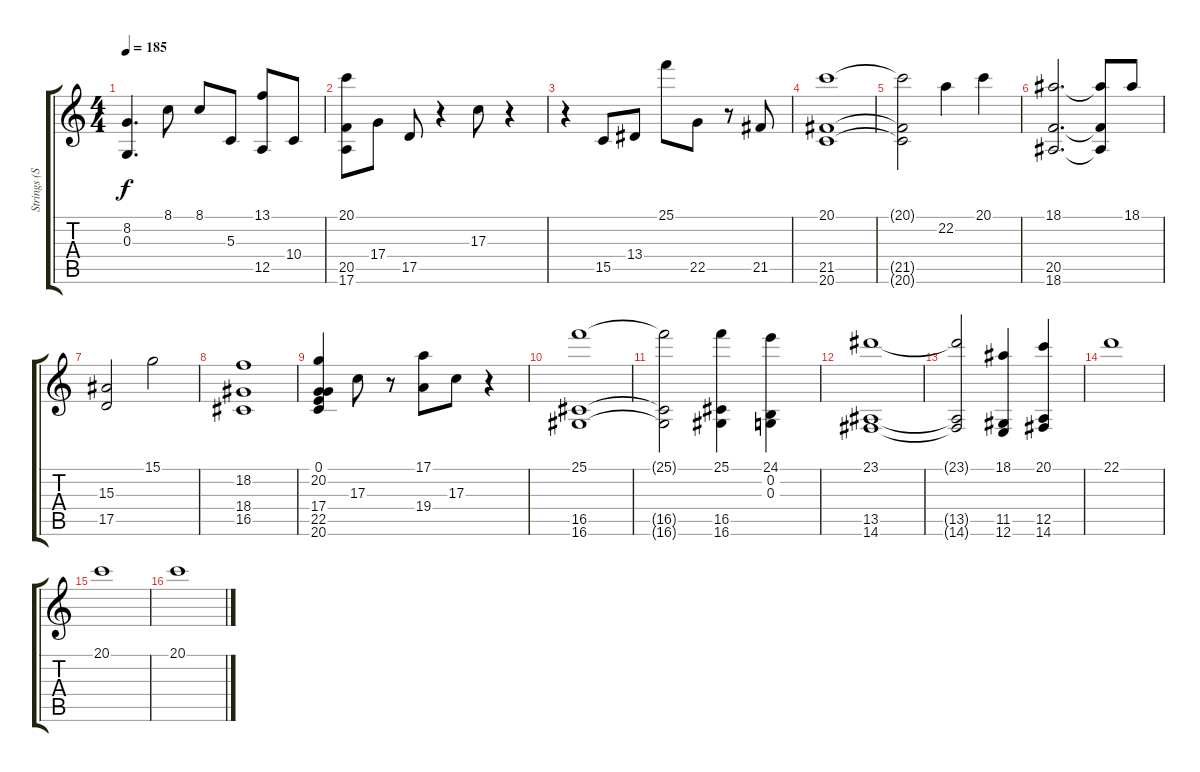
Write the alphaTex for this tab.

\track ("Strings (Synth II)" "Strings (S") {instrument stringensemble1}
\staff {score tabs}
\tuning (E4 B3 G3 D3 A2 E2) {hide}
\ts (4 4)
\tempo 185
\clef g2
\ks c
(8.2 0.3).4{d dy f} 8.1.8 8.1.8 5.3.8 (13.1 12.5).8 10.4.8 |
(20.1 20.5 17.6).8 17.4.8 17.5.8 r.4 17.3.8 r.4 |
r.4 15.5.8 13.4.8 25.1.8 22.5.8 r.8 21.5.8 |
(20.1 21.5 20.6).1 |
(20.1{t} 21.5{t} 20.6{t}).2 22.2.4 20.1.4 |
(18.1 20.5 18.6).2{d} (18.1{t} 20.5{t} 18.6{t}).8 18.1.8 |
(15.3 17.5).2 15.1.2 |
(18.2 18.4 16.5).1 |
(0.1 20.2 17.4 22.5 20.6).4 17.3.8 r.8 (17.1 19.4).8 17.3.8 r.4 |
(25.1 16.5 16.6).1 |
(25.1{t} 16.5{t} 16.6{t}).2 (25.1 16.5 16.6).4 (24.1 0.2 0.3).4 |
(23.1 13.5 14.6).1 |
(23.1{t} 13.5{t} 14.6{t}).2 (18.1 11.5 12.6).4 (20.1 12.5 14.6).4 |
22.1.1 |
20.1.1 |
20.1.1
